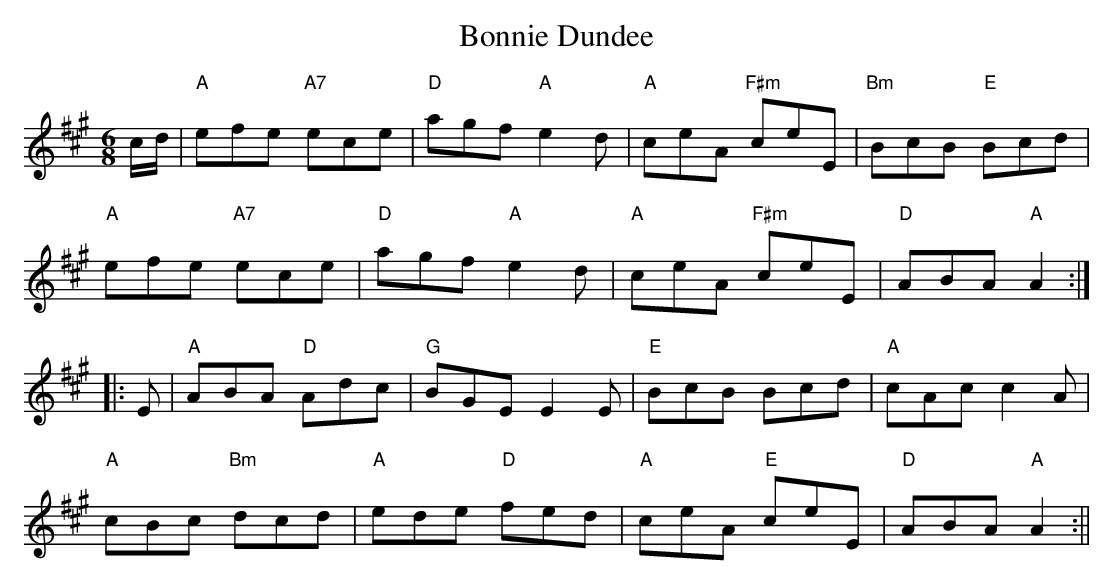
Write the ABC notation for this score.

X:1
T:Bonnie Dundee
M:6/8
L:1/8
K:A
c/2d/2|"A"efe "A7"ece|"D"agf "A"e2d|"A"ceA "F#m"ceE|"Bm"BcB "E"Bcd|
"A"efe "A7"ece|"D"agf "A"e2d|"A"ceA "F#m"ceE|"D"ABA "A" A2:|
|:E|"A"ABA "D"Adc|"G"BGE E2 E|"E"BcB Bcd|"A"cAc c2A|
"A"cBc "Bm"dcd|"A"ede "D"fed|"A"ceA "E"ceE|"D"ABA "A"A2:||
